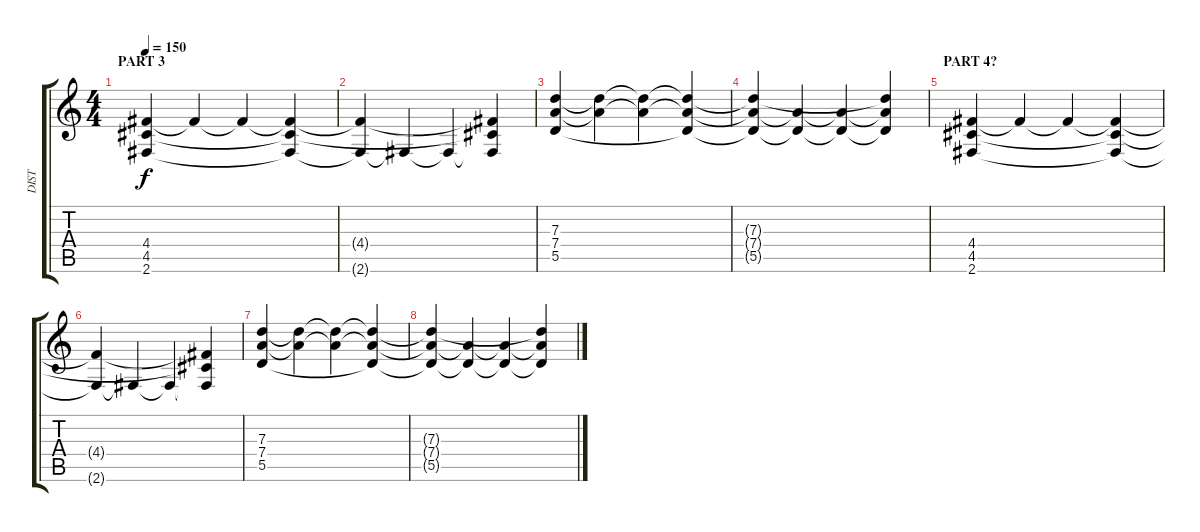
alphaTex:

\track ("DIST" "DIST") {instrument distortionguitar}
\staff {score tabs}
\tuning (E4 B3 G3 D3 A2 E2) {hide}
\ts (4 4)
\section ("" "PART 3")
\tempo 150
\clef g2
\ks c
(4.4 4.5 2.6).4{dy f} 4.4{t}.4 4.4{t}.4 (4.4{t} 4.5{t} 2.6{t}).4 |
(4.4{t} 2.6{t}).4 2.6{t}.4 2.6{t}.4 (4.4{t} 4.5{t} 2.6{t}).4 |
(7.3 7.4 5.5).4 (7.3{t} 7.4{t}).4 (7.3{t} 7.4{t}).4 (7.3{t} 7.4{t} 5.5{t}).4 |
(7.3{t} 7.4{t} 5.5{t}).4 (7.4{t} 5.5{t}).4 (7.4{t} 5.5{t}).4 (7.3{t} 7.4{t} 5.5{t}).4 |
\section ("" "PART 4?")
(4.4 4.5 2.6).4 4.4{t}.4 4.4{t}.4 (4.4{t} 4.5{t} 2.6{t}).4 |
(4.4{t} 2.6{t}).4 2.6{t}.4 2.6{t}.4 (4.4{t} 4.5{t} 2.6{t}).4 |
(7.3 7.4 5.5).4 (7.3{t} 7.4{t}).4 (7.3{t} 7.4{t}).4 (7.3{t} 7.4{t} 5.5{t}).4 |
(7.3{t} 7.4{t} 5.5{t}).4 (7.4{t} 5.5{t}).4 (7.4{t} 5.5{t}).4 (7.3{t} 7.4{t} 5.5{t}).4
